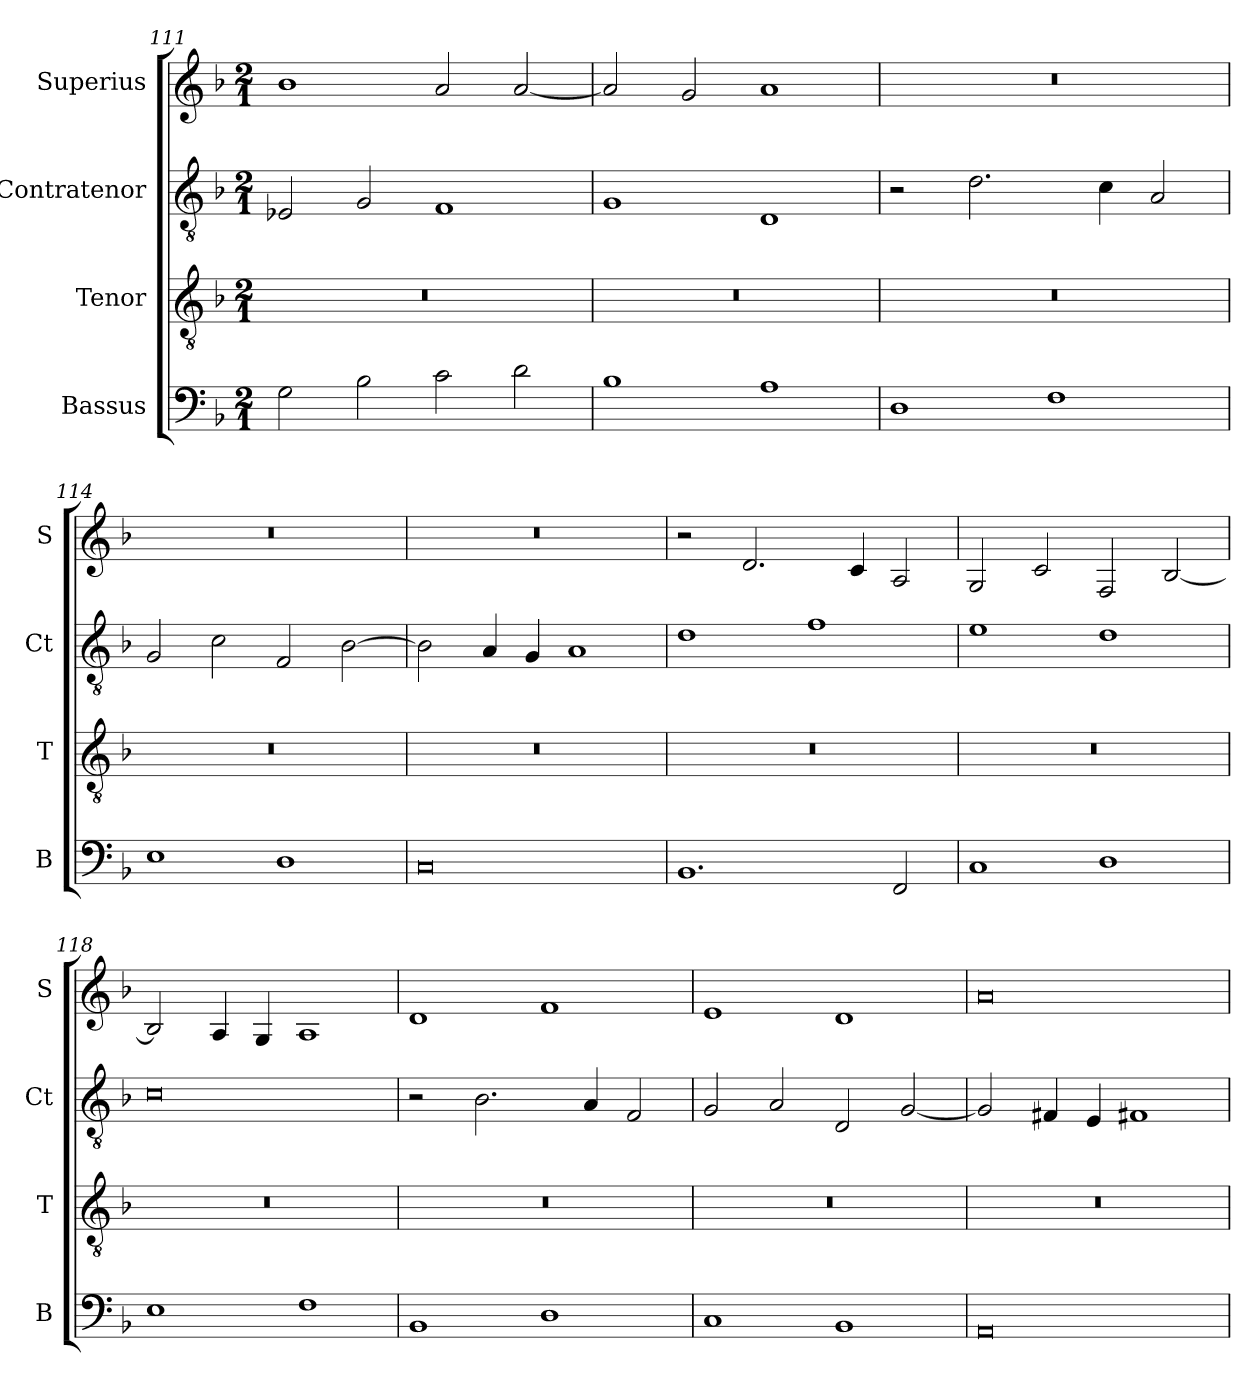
**kern	**kern	**kern	**kern
*part4	*part3	*part2	*part1
*staff4	*staff3	*staff2	*staff1
*I"Bassus	*I"Tenor	*I"Contratenor	*I"Superius
*I'B	*I'T	*I'Ct	*I'S
*clefF4	*clefGv2	*clefGv2	*clefG2
*k[b-]	*k[b-]	*k[b-]	*k[b-]
*M2/1	*M2/1	*M2/1	*M2/1
=111	=111	=111	=111
2G\	0r	2E-X/	1b-
2B-\	.	2G/	.
2c\	.	1F	2a/
2d\	.	.	[2a/
=112	=112	=112	=112
1B-	0r	1G	2a/]
.	.	.	2g/
1A	.	1D	1a
=113	=113	=113	=113
1D	0r	2r	0r
.	.	2.d\	.
1F	.	.	.
.	.	4c\	.
.	.	2A/	.
=114	=114	=114	=114
1E	0r	2G/	0r
.	.	2c\	.
1D	.	2F/	.
.	.	[2B-\	.
=115	=115	=115	=115
0C	0r	2B-\]	0r
.	.	4A/	.
.	.	4G/	.
.	.	1A	.
=116	=116	=116	=116
1.BB-	0r	1d	2r
.	.	.	2.d/
.	.	1f	.
.	.	.	4c/
2FF/	.	.	2A/
=117	=117	=117	=117
1C	0r	1e	2G/
.	.	.	2c/
1D	.	1d	2F/
.	.	.	[2B-/
=118	=118	=118	=118
1E	0r	0c	2B-/]
.	.	.	4A/
.	.	.	4G/
1F	.	.	1A
=119	=119	=119	=119
1BB-	0r	2r	1d
.	.	2.B-\	.
1D	.	.	1f
.	.	4A/	.
.	.	2F/	.
=120	=120	=120	=120
1C	0r	2G/	1e
.	.	2A/	.
1BB-	.	2D/	1d
.	.	[2G/	.
=121	=121	=121	=121
0AA	0r	2G/]	0a
.	.	4F#X/	.
.	.	4E/	.
.	.	1F#X	.
=	=	=	=
*-	*-	*-	*-
